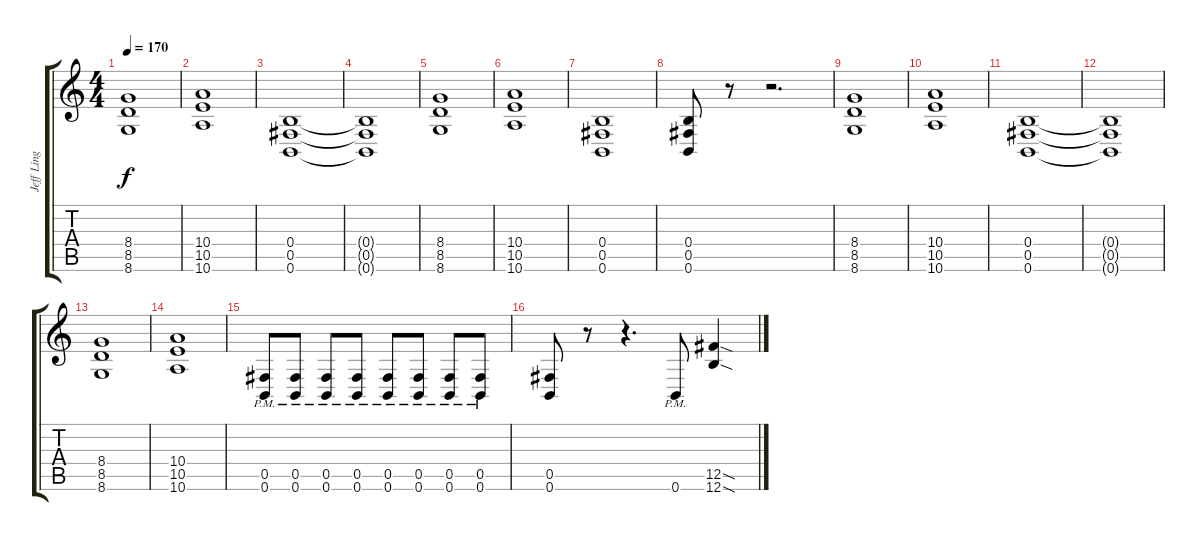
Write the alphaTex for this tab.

\track ("Jeff Ling" "Jeff Ling") {instrument distortionguitar}
\staff {score tabs}
\tuning (Db4 Ab3 E3 B2 Gb2 B1) {hide}
\ts (4 4)
\tempo 170
\clef g2
\ks c
(8.4 8.5 8.6).1{dy f} |
(10.4 10.5 10.6).1 |
(0.4 0.5 0.6).1 |
(0.4{t} 0.5{t} 0.6{t}).1 |
(8.4 8.5 8.6).1 |
(10.4 10.5 10.6).1 |
(0.4 0.5 0.6).1 |
(0.4 0.5 0.6).8 r.8 r.2{d} |
(8.4 8.5 8.6).1 |
(10.4 10.5 10.6).1 |
(0.4 0.5 0.6).1 |
(0.4{t} 0.5{t} 0.6{t}).1 |
(8.4 8.5 8.6).1 |
(10.4 10.5 10.6).1 |
(0.5{pm} 0.6{pm}).8 (0.5{pm} 0.6{pm}).8 (0.5{pm} 0.6{pm}).8 (0.5{pm} 0.6{pm}).8 (0.5{pm} 0.6{pm}).8 (0.5{pm} 0.6{pm}).8 (0.5{pm} 0.6{pm}).8 (0.5{pm} 0.6{pm}).8 |
(0.5 0.6).8 r.8 r.4{d} 0.6{pm}.8 (12.5{sod} 12.6{sod}).4
